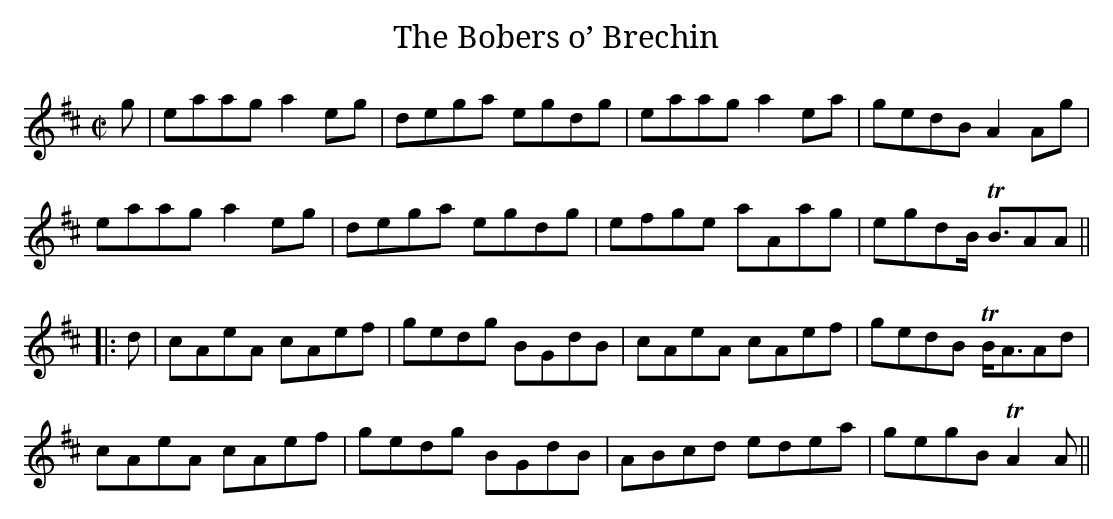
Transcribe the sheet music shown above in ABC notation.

X:1
T:Bobers o’ Brechin, The
M:C|
L:1/8
K:Amix
g|eaag a2 eg|dega egdg|eaag a2 ea|gedB A2Ag|
eaag a2 eg|dega egdg|efge aAag|egdB T<BAA||
|:d|cAeA cAef|gedg BGdB|cAeA cAef|gedB TB<AAd|
cAeA cAef|gedg BGdB|ABcd edea|gegB TA2A||
